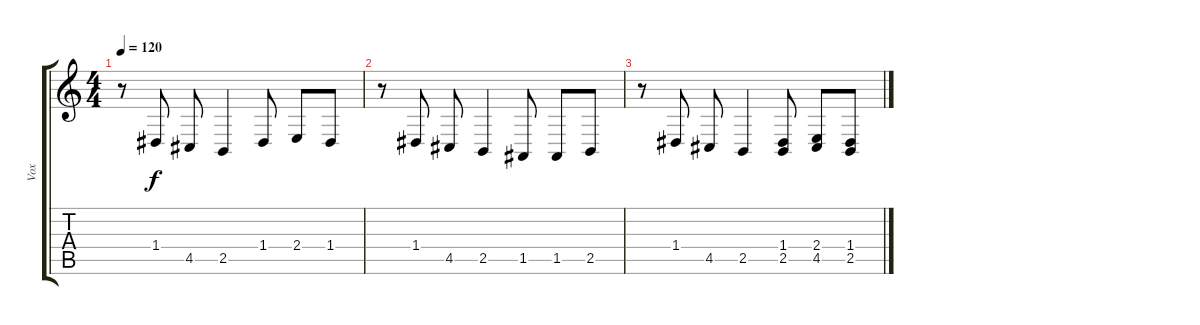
\track ("Vox" "Vox") {instrument lead2sawtooth}
\staff {score tabs}
\tuning (E4 B3 G3 D3 A2 E2) {hide}
\ts (4 4)
\tempo 120
\clef g2
\ks c
r.8{dy f} 1.4.8 4.5.8 2.5.4 1.4.8 2.4.8 1.4.8 |
r.8 1.4.8 4.5.8 2.5.4 1.5.8 1.5.8 2.5.8 |
r.8 1.4.8 4.5.8 2.5.4 (1.4 2.5).8 (2.4 4.5).8 (1.4 2.5).8
